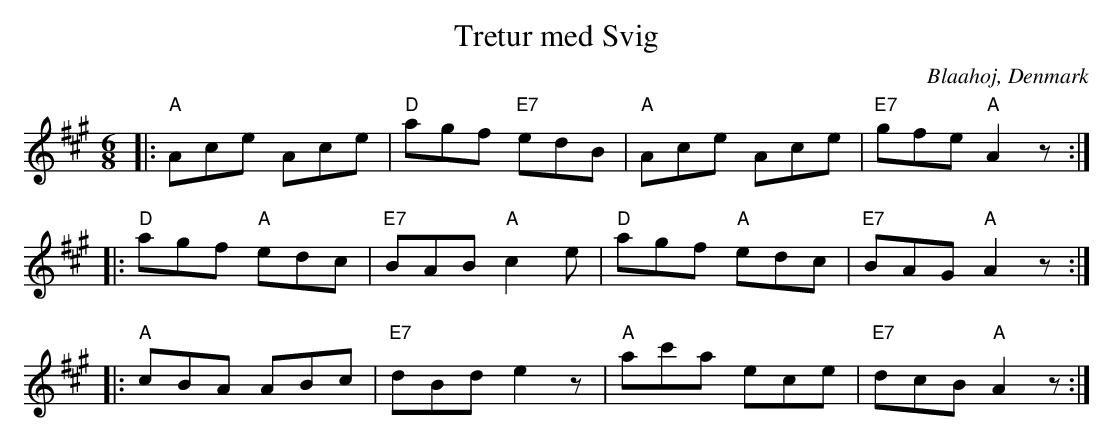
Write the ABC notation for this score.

X:1
T: Tretur med Svig
O: Blaah\oj, Denmark
M: 6/8
L: 1/8
K: A
|: "A"Ace    Ace |  "D"agf "E7"edB | "A"Ace    Ace | "E7"gfe "A"A2z :|
|: "D"agf "A"edc | "E7"BAB  "A"c2e | "D"agf "A"edc | "E7"BAG "A"A2z :|
|: "A"cBA    ABc | "E7"dBd     e2z | "A"ac'a   ece | "E7"dcB "A"A2z :|
